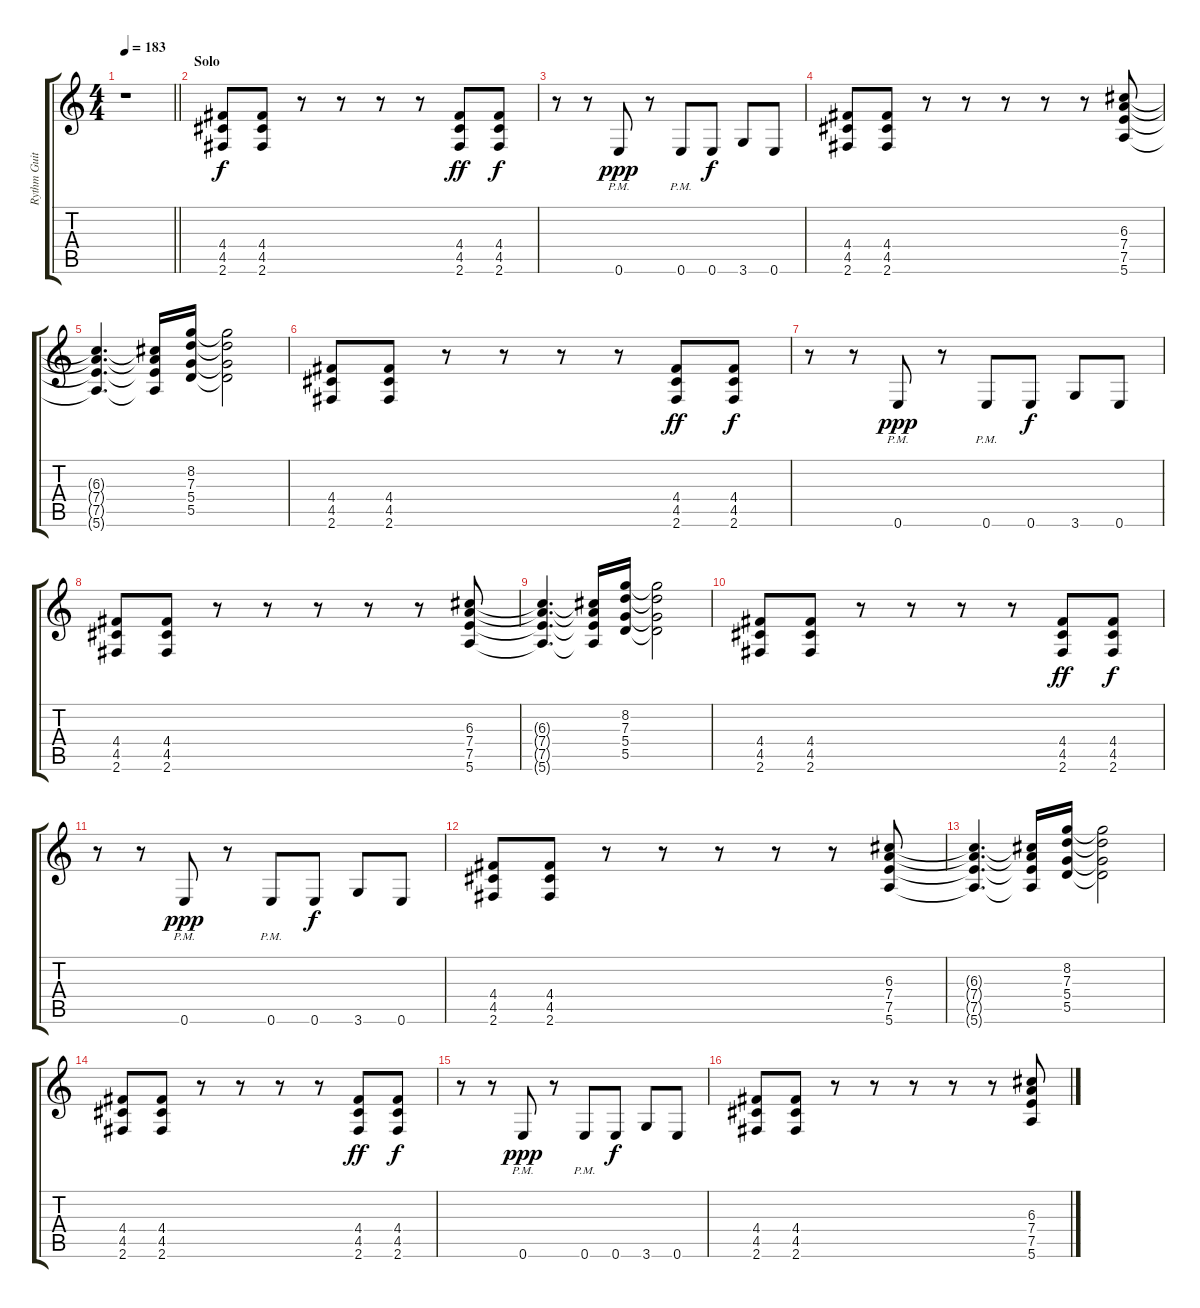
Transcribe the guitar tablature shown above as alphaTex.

\track ("Rythm Guitar/Clean" "Rythm Guit") {instrument electricguitarclean}
\staff {score tabs}
\tuning (E4 B3 G3 D3 A2 E2) {hide}
\ts (4 4)
\tempo 183
\clef g2
\barLineRight lightlight
\ks c
r.1{dy f} |
\section ("" "Solo")
(4.4 4.5 2.6).8{instrument distortionguitar} (4.4 4.5 2.6).8 r.8 r.8 r.8 r.8 (4.4 4.5 2.6).8{dy ff} (4.4 4.5 2.6).8{dy f} |
r.8 r.8 0.6{pm}.8{dy ppp} r.8 0.6{pm}.8 0.6.8{dy f} 3.6.8 0.6.8 |
(4.4 4.5 2.6).8 (4.4 4.5 2.6).8 r.8 r.8 r.8 r.8 r.8 (6.3 7.4 7.5 5.6).8 |
(6.3{t} 7.4{t} 7.5{t} 5.6{t}).4{d} (6.3{t} 7.4{t} 7.5{t} 5.6{t}).16 (8.2 7.3 5.4 5.5).16 (8.2{t} 7.3{t} 5.4{t} 5.5{t}).2 |
(4.4 4.5 2.6).8 (4.4 4.5 2.6).8 r.8 r.8 r.8 r.8 (4.4 4.5 2.6).8{dy ff} (4.4 4.5 2.6).8{dy f} |
r.8 r.8 0.6{pm}.8{dy ppp} r.8 0.6{pm}.8 0.6.8{dy f} 3.6.8 0.6.8 |
(4.4 4.5 2.6).8 (4.4 4.5 2.6).8 r.8 r.8 r.8 r.8 r.8 (6.3 7.4 7.5 5.6).8 |
(6.3{t} 7.4{t} 7.5{t} 5.6{t}).4{d} (6.3{t} 7.4{t} 7.5{t} 5.6{t}).16 (8.2 7.3 5.4 5.5).16 (8.2{t} 7.3{t} 5.4{t} 5.5{t}).2 |
(4.4 4.5 2.6).8 (4.4 4.5 2.6).8 r.8 r.8 r.8 r.8 (4.4 4.5 2.6).8{dy ff} (4.4 4.5 2.6).8{dy f} |
r.8 r.8 0.6{pm}.8{dy ppp} r.8 0.6{pm}.8 0.6.8{dy f} 3.6.8 0.6.8 |
(4.4 4.5 2.6).8 (4.4 4.5 2.6).8 r.8 r.8 r.8 r.8 r.8 (6.3 7.4 7.5 5.6).8 |
(6.3{t} 7.4{t} 7.5{t} 5.6{t}).4{d} (6.3{t} 7.4{t} 7.5{t} 5.6{t}).16 (8.2 7.3 5.4 5.5).16 (8.2{t} 7.3{t} 5.4{t} 5.5{t}).2 |
(4.4 4.5 2.6).8 (4.4 4.5 2.6).8 r.8 r.8 r.8 r.8 (4.4 4.5 2.6).8{dy ff} (4.4 4.5 2.6).8{dy f} |
r.8 r.8 0.6{pm}.8{dy ppp} r.8 0.6{pm}.8 0.6.8{dy f} 3.6.8 0.6.8 |
(4.4 4.5 2.6).8 (4.4 4.5 2.6).8 r.8 r.8 r.8 r.8 r.8 (6.3 7.4 7.5 5.6).8
